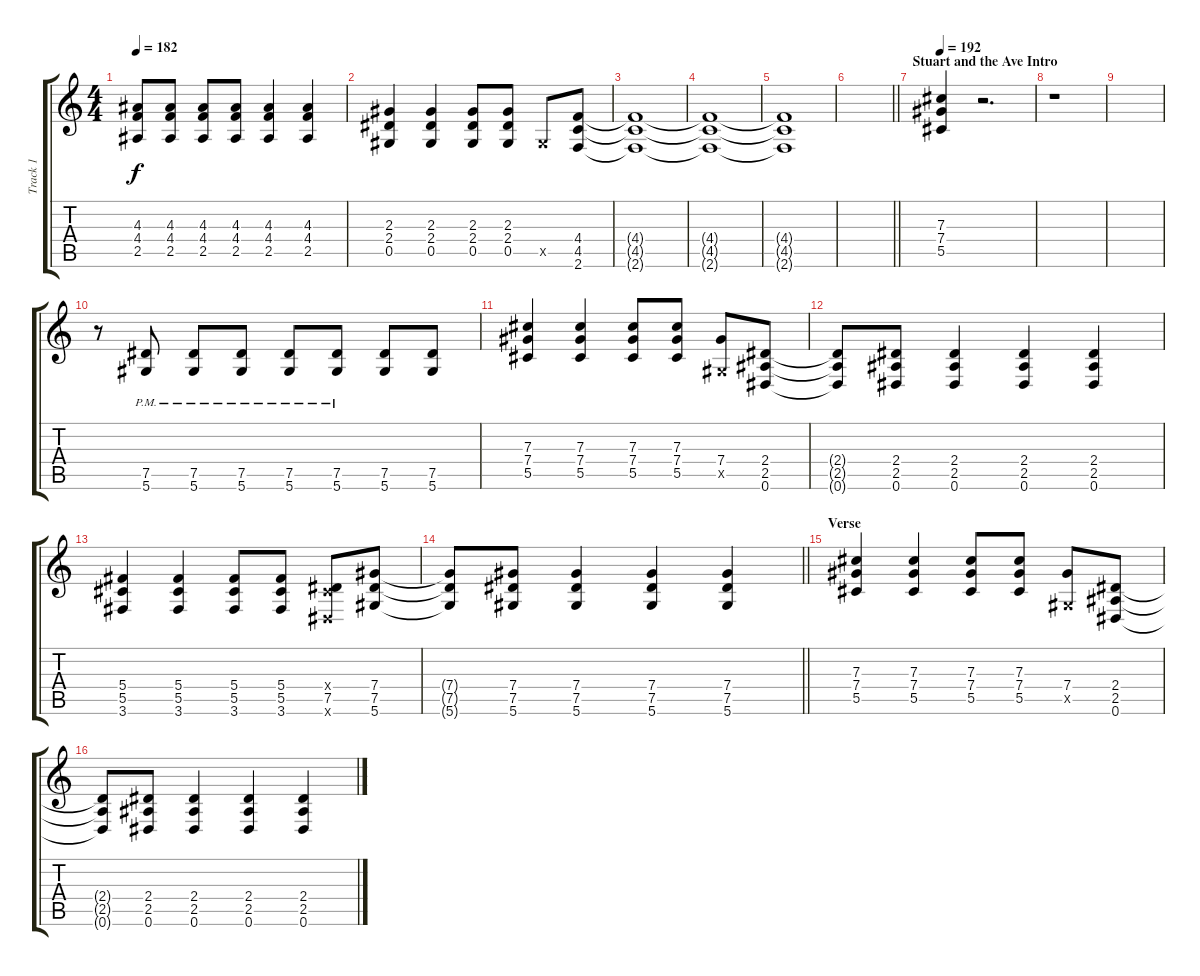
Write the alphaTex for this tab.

\track ("Track 1" "Track 1") {instrument distortionguitar}
\staff {score tabs}
\tuning (Eb4 Bb3 Gb3 Db3 Ab2 Eb2) {hide}
\ts (4 4)
\tempo 182
\clef g2
\ks c
(4.3{t} 4.4{t} 2.5{t}).8{dy f} (4.3 4.4 2.5).8 (4.3 4.4 2.5).8 (4.3 4.4 2.5).8 (4.3 4.4 2.5).4 (4.3 4.4 2.5).4 |
(2.3 2.4 0.5).4 (2.3 2.4 0.5).4 (2.3 2.4 0.5).8 (2.3 2.4 0.5).8 0.5{x}.8 (4.4 4.5 2.6).8 |
(4.4{t} 4.5{t} 2.6{t}).1 |
(4.4{t} 4.5{t} 2.6{t}).1 |
(4.4{t} 4.5{t} 2.6{t}).1 |
\barLineRight lightlight
|
\section ("" "Stuart and the Ave Intro")
\tempo 192
(7.3 7.4 5.5).4 r.2{d} |
r.1 |
|
r.8 (7.5{pm} 5.6{pm}).8 (7.5{pm} 5.6{pm}).8 (7.5{pm} 5.6{pm}).8 (7.5{pm} 5.6{pm}).8 (7.5{pm} 5.6{pm}).8 (7.5 5.6).8 (7.5 5.6).8 |
(7.3 7.4 5.5).4 (7.3 7.4 5.5).4 (7.3 7.4 5.5).8 (7.3 7.4 5.5).8 (7.4 0.5{x}).8 (2.4 2.5 0.6).8 |
(2.4{t} 2.5{t} 0.6{t}).8 (2.4 2.5 0.6).8 (2.4 2.5 0.6).4 (2.4 2.5 0.6).4 (2.4 2.5 0.6).4 |
(5.4 5.5 3.6).4 (5.4 5.5 3.6).4 (5.4 5.5 3.6).8 (5.4 5.5 3.6).8 (0.4{x} 7.5 0.6{x}).8 (7.4 7.5 5.6).8 |
\barLineRight lightlight
(7.4{t} 7.5{t} 5.6{t}).8 (7.4 7.5 5.6).8 (7.4 7.5 5.6).4 (7.4 7.5 5.6).4 (7.4 7.5 5.6).4 |
\section ("" "Verse")
(7.3 7.4 5.5).4 (7.3 7.4 5.5).4 (7.3 7.4 5.5).8 (7.3 7.4 5.5).8 (7.4 0.5{x}).8 (2.4 2.5 0.6).8 |
(2.4{t} 2.5{t} 0.6{t}).8 (2.4 2.5 0.6).8 (2.4 2.5 0.6).4 (2.4 2.5 0.6).4 (2.4 2.5 0.6).4
